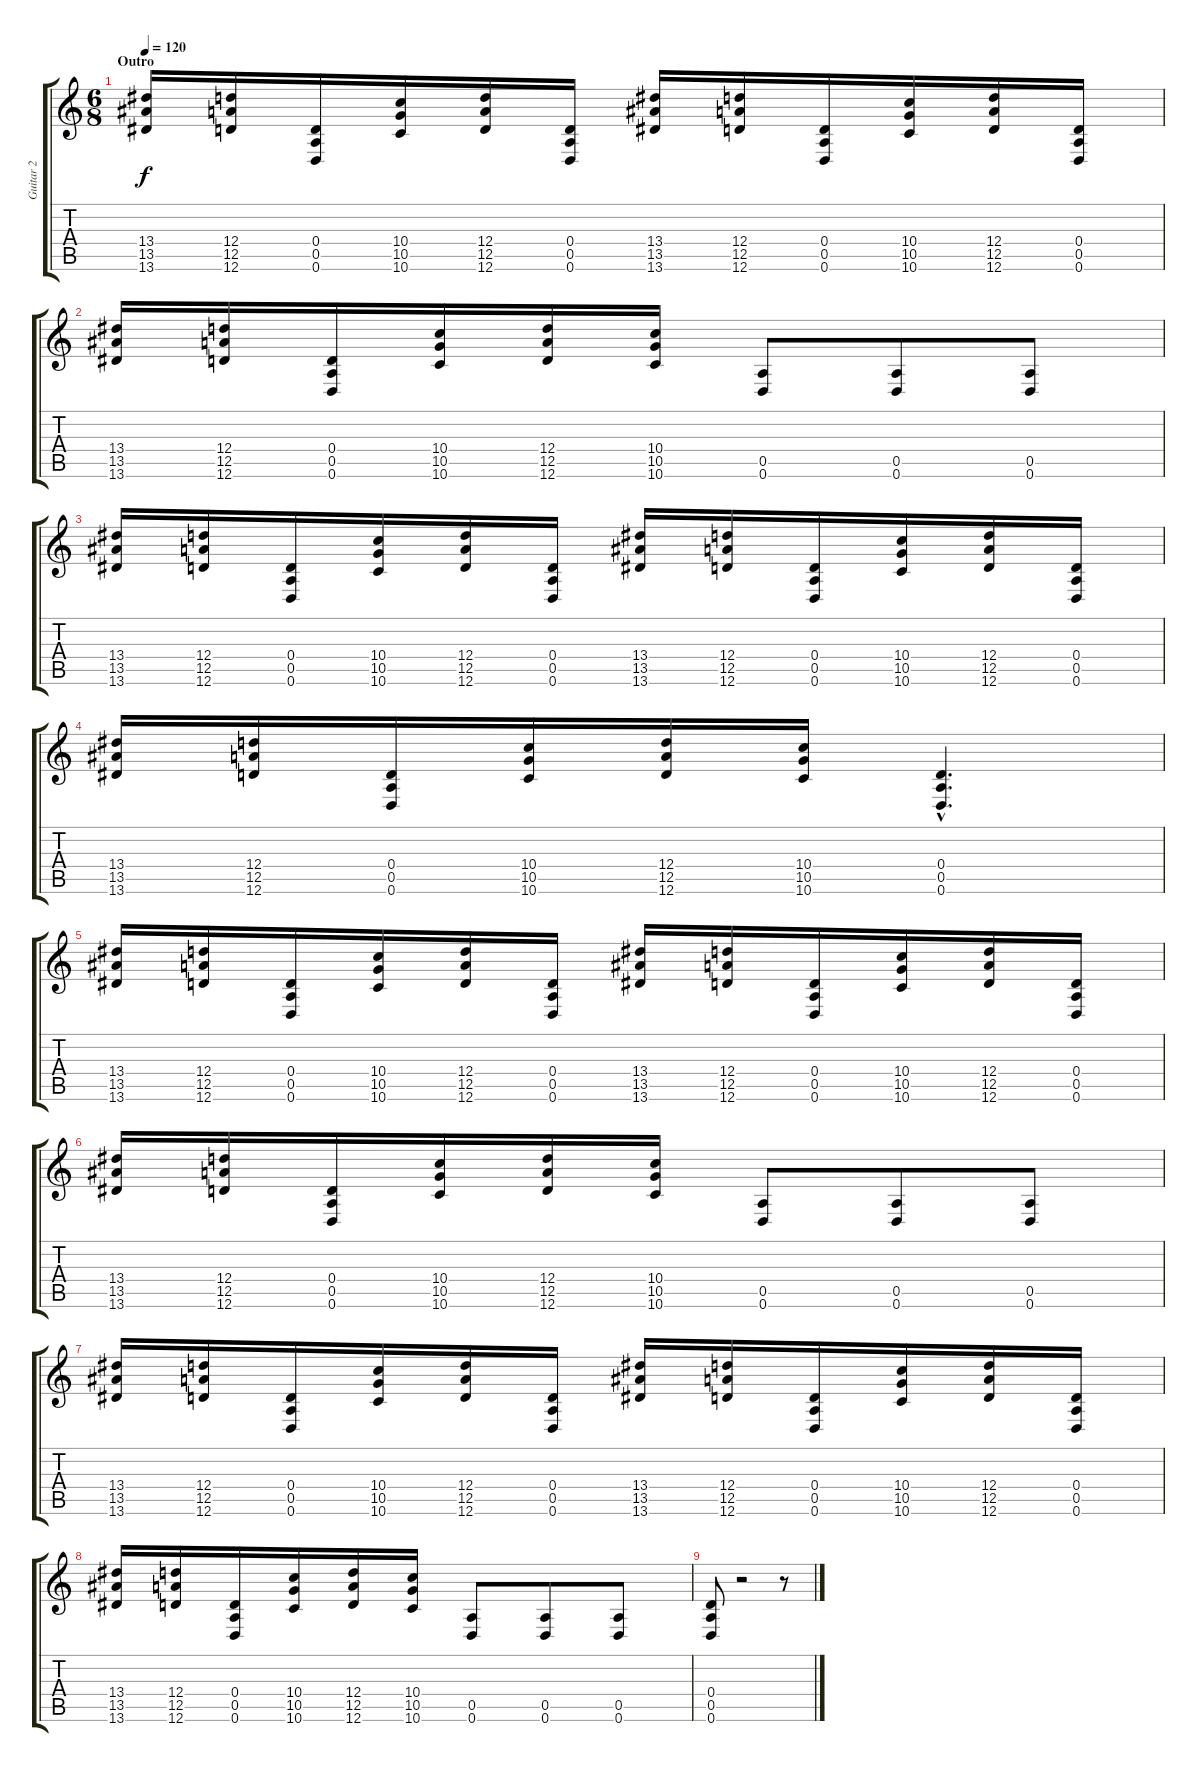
\track ("Guitar 2" "Guitar 2") {instrument distortionguitar}
\staff {score tabs}
\tuning (E4 B3 G3 D3 A2 D2) {hide}
\ts (6 8)
\section ("" "Outro")
\tempo 120
\clef g2
\ks c
(13.4 13.5 13.6).16{dy f} (12.4 12.5 12.6).16 (0.4 0.5 0.6).16 (10.4 10.5 10.6).16 (12.4 12.5 12.6).16 (0.4 0.5 0.6).16 (13.4 13.5 13.6).16 (12.4 12.5 12.6).16 (0.4 0.5 0.6).16 (10.4 10.5 10.6).16 (12.4 12.5 12.6).16 (0.4 0.5 0.6).16 |
(13.4 13.5 13.6).16 (12.4 12.5 12.6).16 (0.4 0.5 0.6).16 (10.4 10.5 10.6).16 (12.4 12.5 12.6).16 (10.4 10.5 10.6).16 (0.5 0.6).8 (0.5 0.6).8 (0.5 0.6).8 |
(13.4 13.5 13.6).16 (12.4 12.5 12.6).16 (0.4 0.5 0.6).16 (10.4 10.5 10.6).16 (12.4 12.5 12.6).16 (0.4 0.5 0.6).16 (13.4 13.5 13.6).16 (12.4 12.5 12.6).16 (0.4 0.5 0.6).16 (10.4 10.5 10.6).16 (12.4 12.5 12.6).16 (0.4 0.5 0.6).16 |
(13.4 13.5 13.6).16 (12.4 12.5 12.6).16 (0.4 0.5 0.6).16 (10.4 10.5 10.6).16 (12.4 12.5 12.6).16 (10.4 10.5 10.6).16 (0.4{hac} 0.5{hac} 0.6{hac}).4{d} |
(13.4 13.5 13.6).16 (12.4 12.5 12.6).16 (0.4 0.5 0.6).16 (10.4 10.5 10.6).16 (12.4 12.5 12.6).16 (0.4 0.5 0.6).16 (13.4 13.5 13.6).16 (12.4 12.5 12.6).16 (0.4 0.5 0.6).16 (10.4 10.5 10.6).16 (12.4 12.5 12.6).16 (0.4 0.5 0.6).16 |
(13.4 13.5 13.6).16 (12.4 12.5 12.6).16 (0.4 0.5 0.6).16 (10.4 10.5 10.6).16 (12.4 12.5 12.6).16 (10.4 10.5 10.6).16 (0.5 0.6).8 (0.5 0.6).8 (0.5 0.6).8 |
(13.4 13.5 13.6).16 (12.4 12.5 12.6).16 (0.4 0.5 0.6).16 (10.4 10.5 10.6).16 (12.4 12.5 12.6).16 (0.4 0.5 0.6).16 (13.4 13.5 13.6).16 (12.4 12.5 12.6).16 (0.4 0.5 0.6).16 (10.4 10.5 10.6).16 (12.4 12.5 12.6).16 (0.4 0.5 0.6).16 |
(13.4 13.5 13.6).16 (12.4 12.5 12.6).16 (0.4 0.5 0.6).16 (10.4 10.5 10.6).16 (12.4 12.5 12.6).16 (10.4 10.5 10.6).16 (0.5 0.6).8 (0.5 0.6).8 (0.5 0.6).8 |
(0.4 0.5 0.6).8 r.2 r.8
